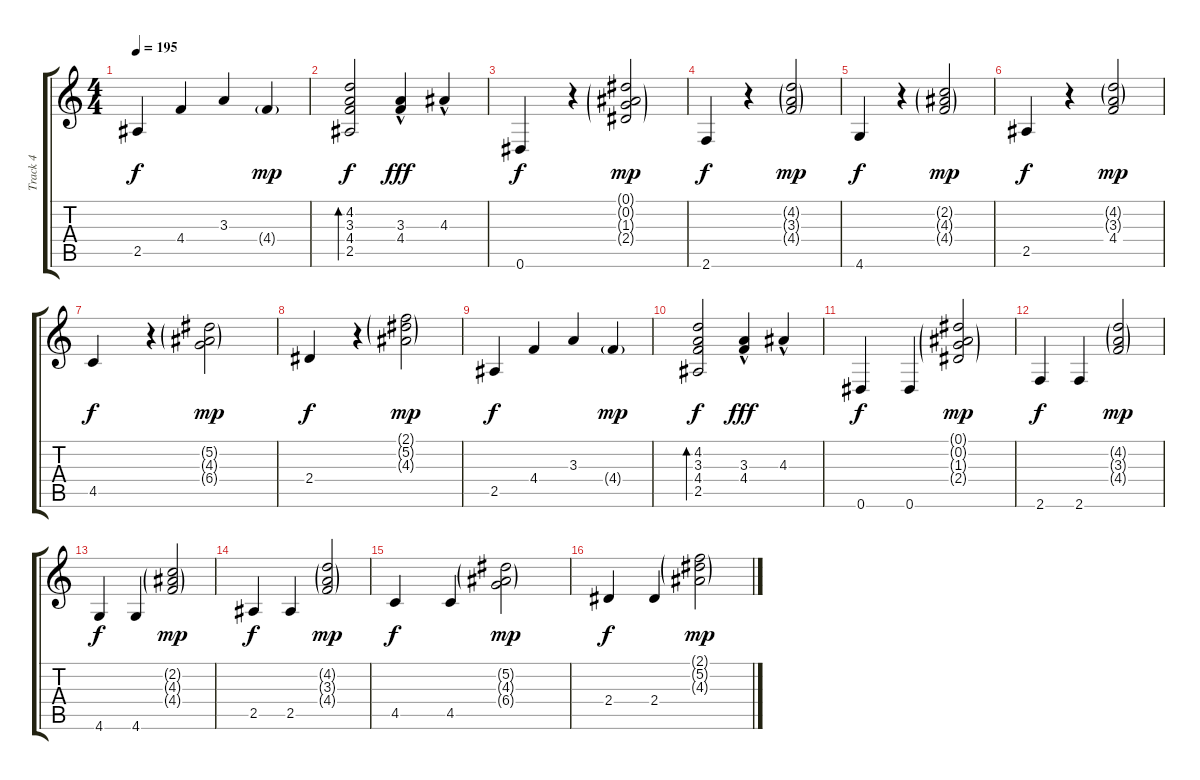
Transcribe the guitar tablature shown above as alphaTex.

\track ("Track 4" "Track 4") {instrument distortionguitar}
\staff {score tabs}
\tuning (Eb4 Bb3 Gb3 Db3 Ab2 Eb2) {hide}
\ts (4 4)
\tempo 195
\clef g2
\ks c
2.5.4{dy f} 4.4.4 3.3.4 4.4{g}.4{dy mp} |
(4.2 3.3 4.4 2.5).2{bd 120 dy f} (3.3{hac} 4.4).4{dy fff} 4.3{hac}.4 |
0.6.4{dy f} r.4 (0.1{g} 0.2{g} 1.3{g} 2.4{g}).2{dy mp} |
2.6.4{dy f} r.4 (4.2{g} 3.3{g} 4.4{g}).2{dy mp} |
4.6.4{dy f} r.4 (2.2{g} 4.3{g} 4.4{g}).2{dy mp} |
2.5.4{dy f} r.4 (4.2{g} 3.3{g} 4.4).2{dy mp} |
4.5.4{dy f} r.4 (5.2{g} 4.3{g} 6.4{g}).2{dy mp} |
2.4.4{dy f} r.4 (2.1{g} 5.2{g} 4.3{g}).2{dy mp} |
2.5.4{dy f} 4.4.4 3.3.4 4.4{g}.4{dy mp} |
(4.2 3.3 4.4 2.5).2{bd 120 dy f} (3.3{hac} 4.4).4{dy fff} 4.3{hac}.4 |
0.6.4{dy f} 0.6.4 (0.1{g} 0.2{g} 1.3{g} 2.4{g}).2{dy mp} |
2.6.4{dy f} 2.6.4 (4.2{g} 3.3{g} 4.4{g}).2{dy mp} |
4.6.4{dy f} 4.6.4 (2.2{g} 4.3{g} 4.4{g}).2{dy mp} |
2.5.4{dy f} 2.5.4 (4.2{g} 3.3{g} 4.4{g}).2{dy mp} |
4.5.4{dy f} 4.5.4 (5.2{g} 4.3{g} 6.4{g}).2{dy mp} |
2.4.4{dy f} 2.4.4 (2.1{g} 5.2{g} 4.3{g}).2{dy mp}
